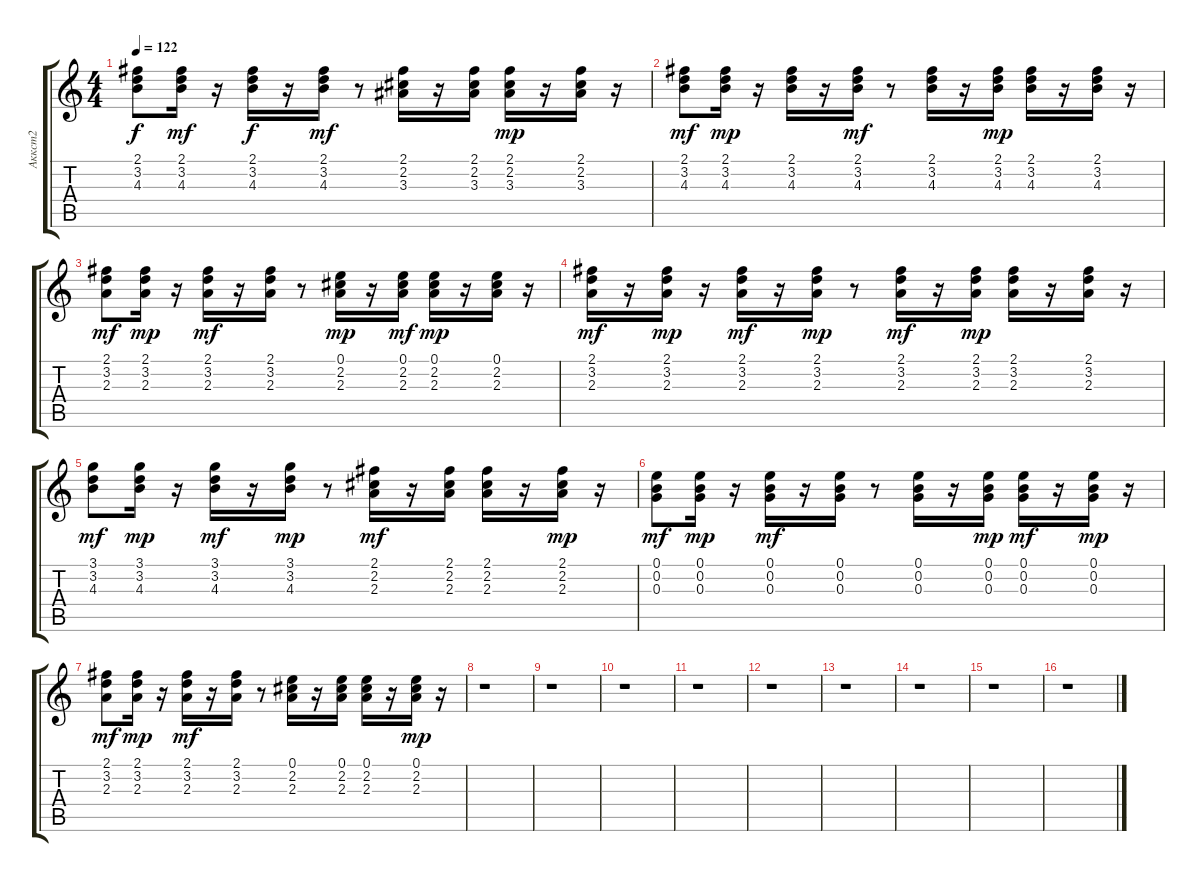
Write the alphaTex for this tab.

\track ("Аккст2" "Аккст2") {instrument acousticguitarsteel}
\staff {score tabs}
\tuning (E4 B3 G3 D3 A2 E2) {hide}
\ts (4 4)
\tempo 122
\clef g2
\ks c
(2.1 3.2 4.3).8{dy f} (2.1 3.2 4.3).16{dy mf} r.16 (2.1 3.2 4.3).16{dy f} r.16 (2.1 3.2 4.3).16{dy mf} r.8 (2.1 2.2 3.3).16 r.16 (2.1 2.2 3.3).16 (2.1 2.2 3.3).16{dy mp} r.16 (2.1 2.2 3.3).16 r.16 |
(2.1 3.2 4.3).8{dy mf} (2.1 3.2 4.3).16{dy mp} r.16 (2.1 3.2 4.3).16 r.16 (2.1 3.2 4.3).16{dy mf} r.8 (2.1 3.2 4.3).16 r.16 (2.1 3.2 4.3).16{dy mp} (2.1 3.2 4.3).16 r.16 (2.1 3.2 4.3).16 r.16 |
(2.1 3.2 2.3).8{dy mf} (2.1 3.2 2.3).16{dy mp} r.16 (2.1 3.2 2.3).16{dy mf} r.16 (2.1 3.2 2.3).16 r.8 (0.1 2.2 2.3).16{dy mp} r.16 (0.1 2.2 2.3).16{dy mf} (0.1 2.2 2.3).16{dy mp} r.16 (0.1 2.2 2.3).16 r.16 |
(2.1 3.2 2.3).16{dy mf} r.16 (2.1 3.2 2.3).16{dy mp} r.16 (2.1 3.2 2.3).16{dy mf} r.16 (2.1 3.2 2.3).16{dy mp} r.8 (2.1 3.2 2.3).16{dy mf} r.16 (2.1 3.2 2.3).16{dy mp} (2.1 3.2 2.3).16 r.16 (2.1 3.2 2.3).16 r.16 |
(3.1 3.2 4.3).8{dy mf} (3.1 3.2 4.3).16{dy mp} r.16 (3.1 3.2 4.3).16{dy mf} r.16 (3.1 3.2 4.3).16{dy mp} r.8 (2.1 2.2 2.3).16{dy mf} r.16 (2.1 2.2 2.3).16 (2.1 2.2 2.3).16 r.16 (2.1 2.2 2.3).16{dy mp} r.16 |
(0.1 0.2 0.3).8{dy mf} (0.1 0.2 0.3).16{dy mp} r.16 (0.1 0.2 0.3).16{dy mf} r.16 (0.1 0.2 0.3).16 r.8 (0.1 0.2 0.3).16 r.16 (0.1 0.2 0.3).16{dy mp} (0.1 0.2 0.3).16{dy mf} r.16 (0.1 0.2 0.3).16{dy mp} r.16 |
(2.1 3.2 2.3).8{dy mf} (2.1 3.2 2.3).16{dy mp} r.16 (2.1 3.2 2.3).16{dy mf} r.16 (2.1 3.2 2.3).16 r.8 (0.1 2.2 2.3).16 r.16 (0.1 2.2 2.3).16 (0.1 2.2 2.3).16 r.16 (0.1 2.2 2.3).16{dy mp} r.16 |
r.1 |
r.1 |
r.1 |
r.1 |
r.1 |
r.1 |
r.1 |
r.1 |
r.1
